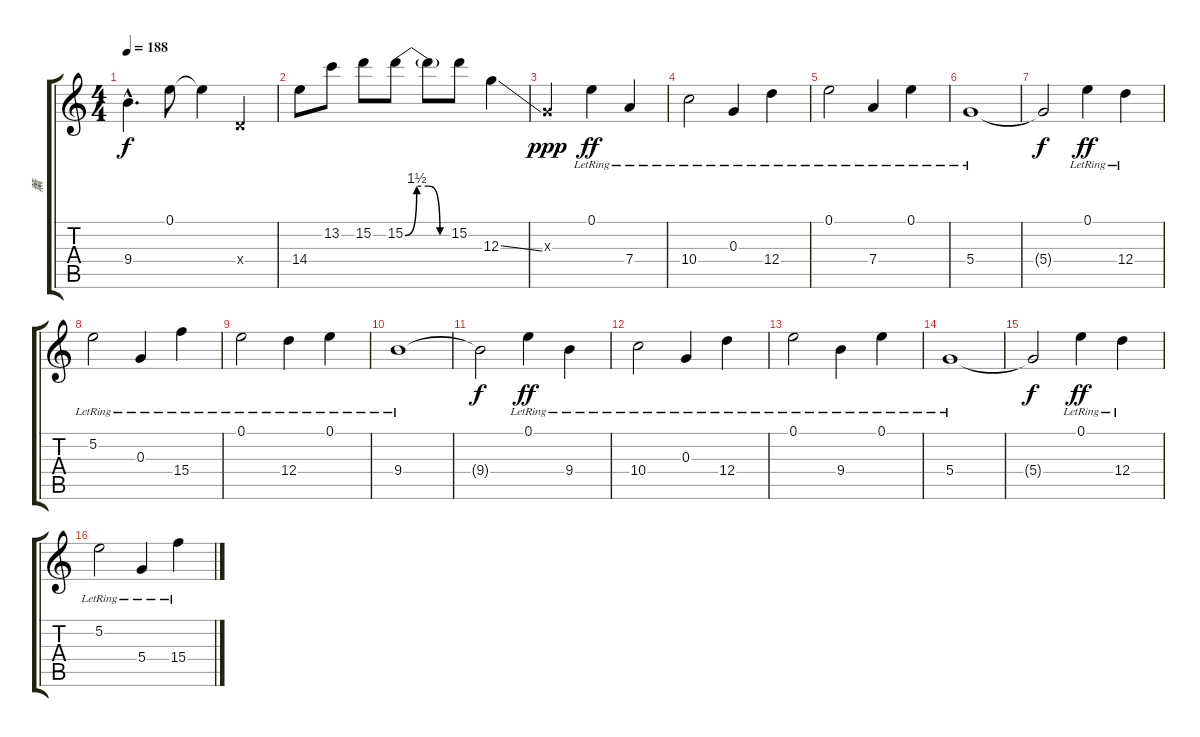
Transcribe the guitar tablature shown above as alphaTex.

\track ("薰" "薰") {instrument overdrivenguitar}
\staff {score tabs}
\tuning (E4 B3 G3 D3 A2 E2) {hide}
\ts (4 4)
\tempo 188
\clef g2
\ks c
9.4{hac}.4{d dy f} 0.1.8 0.1{t}.4 0.4{x}.4 |
14.4.8{volume 16} 13.2.8 15.2.8 15.2{be (custom 0 0 15 6 30 6 45 0 60 0)}.8 15.2{t}.8 15.2.8 12.3{ss}.4 |
0.3{x}.2{dy ppp volume 16 instrument harpsichord} 0.1{lr}.4{dy ff} 7.4{lr}.4 |
10.4{lr}.2 0.3{lr}.4 12.4{lr}.4 |
0.1{lr}.2 7.4{lr}.4 0.1{lr}.4 |
5.4{lr}.1 |
5.4{t}.2{dy f} 0.1{lr}.4{dy ff} 12.4{lr}.4 |
5.2{lr}.2 0.3{lr}.4 15.4{lr}.4 |
0.1{lr}.2 12.4{lr}.4 0.1{lr}.4 |
9.4{lr}.1 |
9.4{t}.2{dy f} 0.1{lr}.4{dy ff} 9.4{lr}.4 |
10.4{lr}.2 0.3{lr}.4 12.4{lr}.4 |
0.1{lr}.2 9.4{lr}.4 0.1{lr}.4 |
5.4{lr}.1 |
5.4{t}.2{dy f} 0.1{lr}.4{dy ff} 12.4{lr}.4 |
5.2{lr}.2 5.4{lr}.4 15.4{lr}.4
